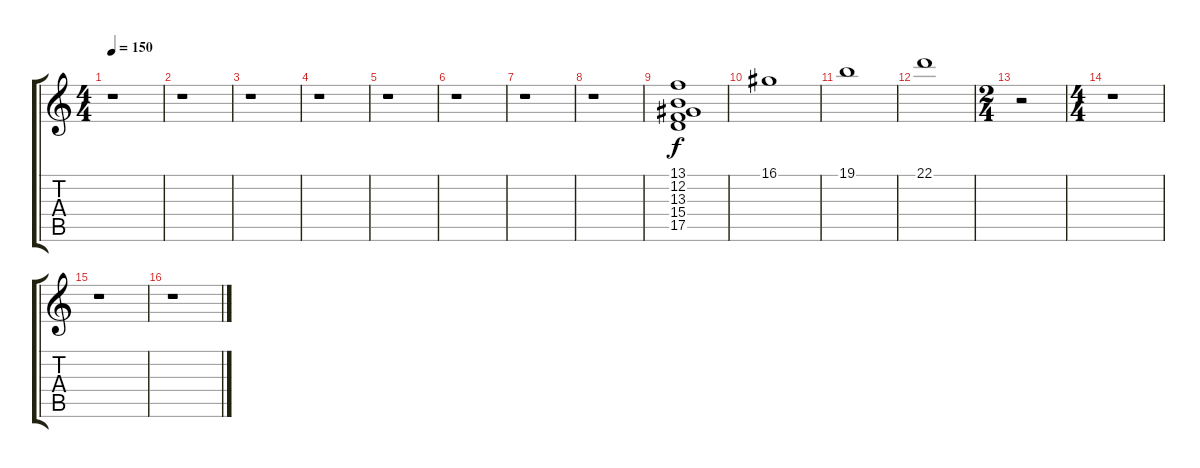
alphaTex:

\track "" {instrument churchorgan}
\staff {score tabs}
\tuning (E4 B3 G3 D3 A2 E2) {hide}
\ts (4 4)
\tempo 150
\clef g2
\ks c
r.1{dy f} |
r.1 |
r.1 |
r.1 |
r.1 |
r.1 |
r.1 |
r.1 |
(13.1 12.2 13.3 15.4 17.5).1 |
16.1.1 |
19.1.1 |
22.1.1 |
\ts (2 4)
r.2 |
\ts (4 4)
r.1 |
r.1 |
r.1
